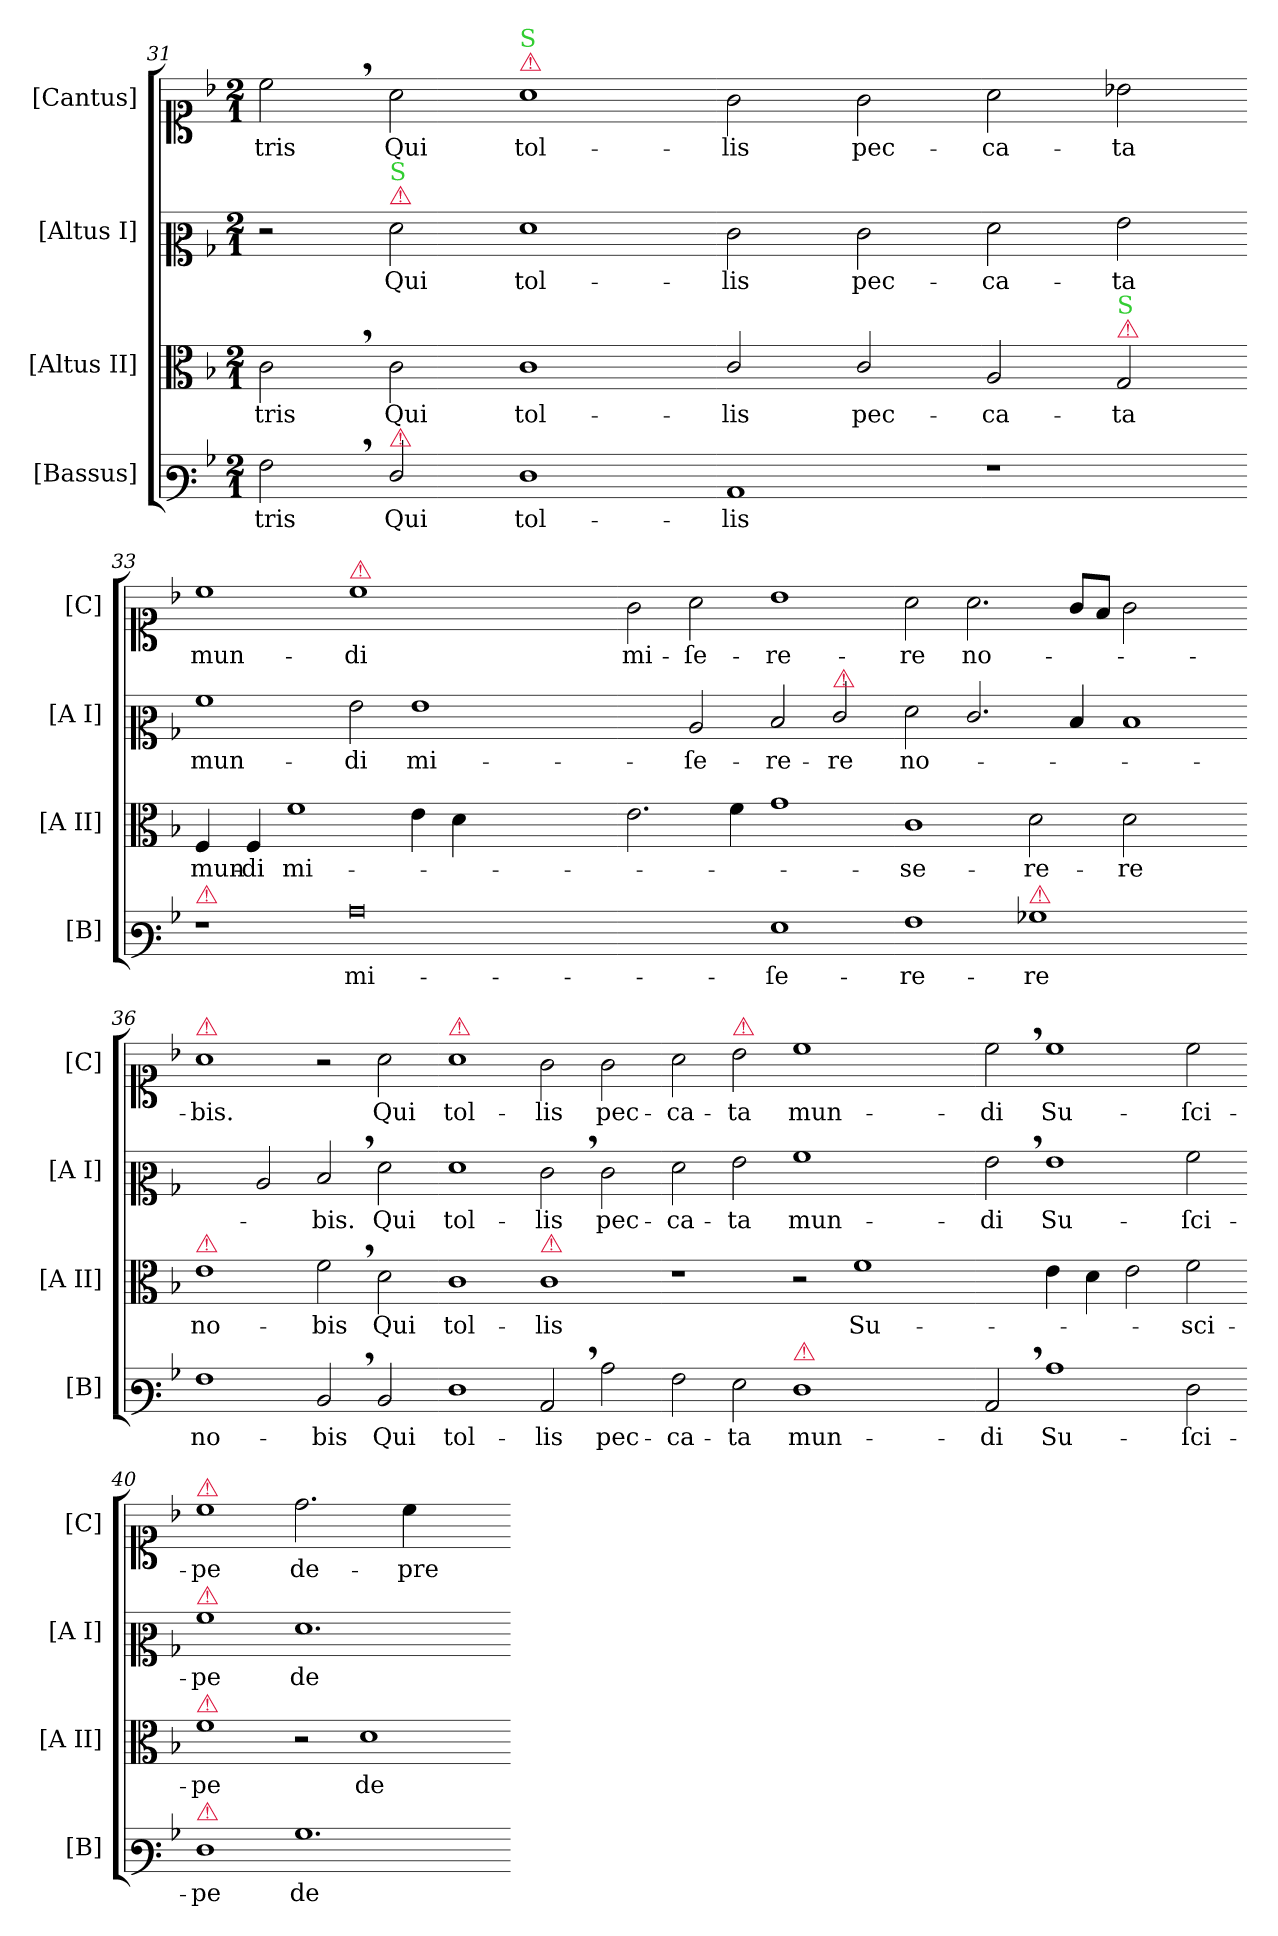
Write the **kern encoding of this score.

**kern	**text	**kern	**text	**kern	**text	**kern	**text
*part4	*part4	*part3	*part3	*part2	*part2	*part1	*part1
*staff4	*staff4	*staff3	*staff3	*staff2	*staff2	*staff1	*staff1
*I"[Bassus]	*	*I"[Altus II]	*	*I"[Altus I]	*	*I"[Cantus]	*
*I'[B]	*	*I'[A II]	*	*I'[A I]	*	*I'[C]	*
*clefF3	*	*clefC3	*	*clefC2	*	*clefC1	*
*k[b-]	*	*k[b-]	*	*k[b-]	*	*k[b-]	*
*M2/1	*	*M2/1	*	*M2/1	*	*M2/1	*
=31	=31	=31	=31	=31	=31	=31	=31
2A,\	-tris	2c,\	-tris	2r	.	2cc,\	-tris
!	!	!	!	!LO:TX:a:color=crimson:t=⚠	!	!	!
!	!	!	!	!LO:TX:a:color=limegreen:t=S	!	!	!
!LO:TX:a:color=crimson:t=⚠	!	!	!	!	!	!	!
2F/	Qui	2c\	Qui	2f\	Qui	2a\	Qui
!	!	!	!	!	!	!LO:TX:a:color=crimson:t=⚠	!
!	!	!	!	!	!	!LO:TX:a:color=limegreen:t=S	!
1F\	tol-	1c\	tol-	1f\	tol-	1a\	tol-
=32-	=32-	=32-	=32-	=32-	=32-	=32-	=32-
1C/	-lis	2c/	-lis	2e\	-lis	2g\	-lis
.	.	2c/	pec-	2e\	pec-	2g\	pec-
1r	.	2A/	-ca-	2f\	-ca-	2a\	-ca-
!	!	!LO:TX:a:color=crimson:t=⚠	!	!	!	!	!
!	!	!LO:TX:a:color=limegreen:t=S	!	!	!	!	!
.	.	2G/	-ta	2g\	-ta	2b-X\	-ta
=33-	=33-	=33-	=33-	=33-	=33-	=33-	=33-
!LO:TX:a:color=crimson:t=⚠	!	!	!	!	!	!	!
1r	.	4F/	mun-	1a\	mun-	1cc\	mun-
.	.	4F/	-di	.	.	.	.
.	.	1f\	mi-	.	.	.	.
!	!	!	!	!	!	!LO:TX:a:color=crimson:t=⚠	!
0c\	mi-	.	.	2g\	-di	1cc\	-di
.	.	4e\	.	1g\	mi-	.	.
.	.	4d\	.	.	.	.	.
.	.	1ryy	.	.	.	1ryy	.
.	.	.	.	2ryy	.	.	.
=34-	=34-	=34-	=34-	=34-	=34-	=34-	=34-
1ryy	.	2.e\	.	2ryy	.	2g\	mi-
.	.	.	.	2c/	-ſe-	2a\	-ſe-
.	.	4f\	.	.	.	.	.
1G\	-ſe-	1g\	.	2d/	-re-	1b-\	-re-
!	!	!	!	!LO:TX:a:color=crimson:t=⚠	!	!	!
.	.	.	.	2e/	-re	.	.
=35-	=35-	=35-	=35-	=35-	=35-	=35-	=35-
1A\	-re-	1c\	-se-	2f\	no-	2a\	-re
.	.	.	.	2.e/	.	2.a\	no-
!LO:TX:a:color=crimson:t=⚠	!	!	!	!	!	!	!
1B-X\	-re	2d\	-re-	.	.	.	.
.	.	.	.	4d/	.	8g/L	.
.	.	.	.	.	.	8f/J	.
.	.	2d\	-re	1d/	.	2g\	.
2ryy	.	2ryy	.	.	.	2ryy	.
=36-	=36-	=36-	=36-	=36-	=36-	=36-	=36-
!	!	!	!	!	!	!LO:TX:a:color=crimson:t=⚠	!
!	!	!LO:TX:a:color=crimson:t=⚠	!	!	!	!	!
1A\	no-	1e\	no-	2ryy	.	1a\	-bis.
.	.	.	.	2c/	.	.	.
2D,/	-bis	2f,\	-bis	2d,/	-bis.	2r	.
2D/	Qui	2d\	Qui	2f\	Qui	2a\	Qui
=37-	=37-	=37-	=37-	=37-	=37-	=37-	=37-
!	!	!	!	!	!	!LO:TX:a:color=crimson:t=⚠	!
1F\	tol-	1c\	tol-	1f\	tol-	1a\	tol-
!	!	!LO:TX:a:color=crimson:t=⚠	!	!	!	!	!
2C,/	-lis	1c\	-lis	2e,\	-lis	2g\	-lis
2c\	pec-	.	.	2e\	pec-	2g\	pec-
=38-	=38-	=38-	=38-	=38-	=38-	=38-	=38-
2A\	-ca-	1r	.	2f\	-ca-	2a\	-ca-
!	!	!	!	!	!	!LO:TX:a:color=crimson:t=⚠	!
2G\	-ta	.	.	2g\	-ta	2b-\	-ta
!LO:TX:a:color=crimson:t=⚠	!	!	!	!	!	!	!
1F\	mun-	2r	.	1a\	mun-	1cc\	mun-
.	.	1f\	Su-	.	.	.	.
2ryy	.	.	.	2ryy	.	2ryy	.
=39-	=39-	=39-	=39-	=39-	=39-	=39-	=39-
2C,/	-di	2ryy	.	2g,\	-di	2cc,\	-di
1c\	Su-	4e\	.	1g\	Su-	1cc\	Su-
.	.	4d\	.	.	.	.	.
.	.	2e\	.	.	.	.	.
2F\	-ſci-	2f\	-sci-	2a\	-ſci-	2cc\	-ſci-
=40-	=40-	=40-	=40-	=40-	=40-	=40-	=40-
!	!	!	!	!	!	!LO:TX:a:color=crimson:t=⚠	!
!	!	!	!	!LO:TX:a:color=crimson:t=⚠	!	!	!
!	!	!LO:TX:a:color=crimson:t=⚠	!	!	!	!	!
!LO:TX:a:color=crimson:t=⚠	!	!	!	!	!	!	!
1F\	-pe	1f\	-pe	1a\	-pe	1cc\	-pe
1.B-\	de-	2r	.	1.f\	de-	2.dd\	de-
.	.	1d\	de-	.	.	.	.
.	.	.	.	.	.	4cc\	-pre-
.	.	.	.	.	.	2ryy	.
=-	=-	=-	=-	=-	=-	=-	=-
*-	*-	*-	*-	*-	*-	*-	*-
